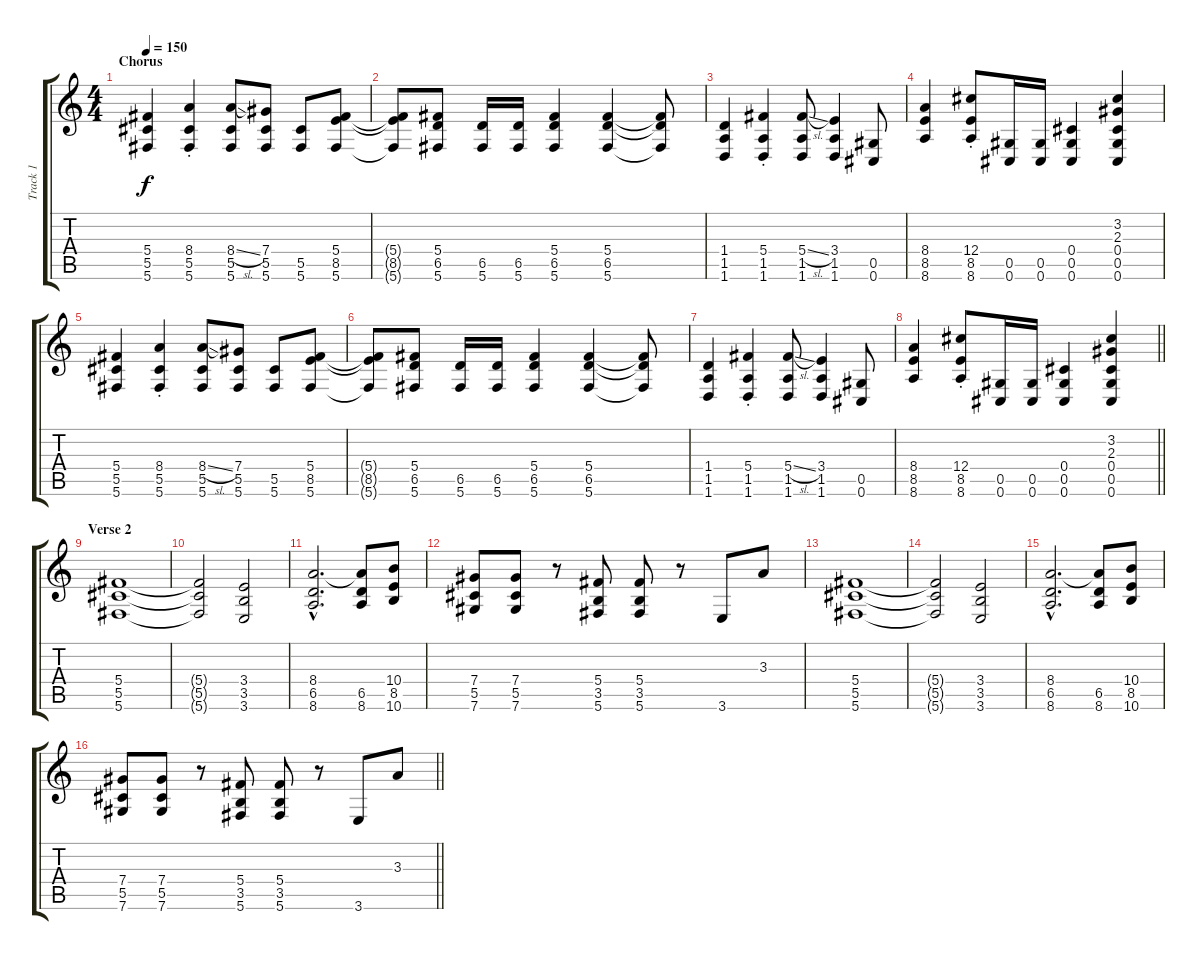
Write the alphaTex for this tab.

\track ("Track 1" "Track 1") {instrument overdrivenguitar}
\staff {score tabs}
\tuning (Eb4 Bb3 Gb3 Db3 Ab2 Db2) {hide}
\ts (4 4)
\section ("" "Chorus")
\tempo 150
\clef g2
\ks c
(5.4 5.5 5.6).4{dy f} (8.4{st} 5.5 5.6).4 (8.4{sl} 5.5 5.6).8 (7.4 5.5 5.6).8 (5.5 5.6).8 (5.4 8.5 5.6).8 |
(5.4{t} 8.5{t} 5.6{t}).8 (5.4 6.5 5.6).8 (6.5 5.6).16 (6.5 5.6).16 (5.4 6.5 5.6).4 (5.4 6.5 5.6).4 (5.4{t} 6.5{t} 5.6{t}).8 |
(1.4 1.5 1.6).4 (5.4{st} 1.5 1.6).4 (5.4{sl} 1.5 1.6).8 (3.4 1.5 1.6).4 (0.5 0.6).8 |
(8.4 8.5 8.6).4 (12.4{st} 8.5 8.6).8 (0.5 0.6).16 (0.5 0.6).16 (0.4 0.5 0.6).4 (3.2 2.3 0.4 0.5 0.6).4 |
(5.4 5.5 5.6).4 (8.4{st} 5.5 5.6).4 (8.4{sl} 5.5 5.6).8 (7.4 5.5 5.6).8 (5.5 5.6).8 (5.4 8.5 5.6).8 |
(5.4{t} 8.5{t} 5.6{t}).8 (5.4 6.5 5.6).8 (6.5 5.6).16 (6.5 5.6).16 (5.4 6.5 5.6).4 (5.4 6.5 5.6).4 (5.4{t} 6.5{t} 5.6{t}).8 |
(1.4 1.5 1.6).4 (5.4{st} 1.5 1.6).4 (5.4{sl} 1.5 1.6).8 (3.4 1.5 1.6).4 (0.5 0.6).8 |
\barLineRight lightlight
(8.4 8.5 8.6).4 (12.4{st} 8.5 8.6).8 (0.5 0.6).16 (0.5 0.6).16 (0.4 0.5 0.6).4 (3.2 2.3 0.4 0.5 0.6).4 |
\section ("" "Verse 2")
(5.4 5.5 5.6).1 |
(5.4{t} 5.5{t} 5.6{t}).2 (3.4 3.5 3.6).2 |
(8.4{hac} 6.5{hac} 8.6{hac}).2{d} (8.4{t} 6.5 8.6).8 (10.4 8.5 10.6).8 |
(7.4 5.5 7.6).8 (7.4 5.5 7.6).8 r.8 (5.4 3.5 5.6).8 (5.4 3.5 5.6).8 r.8 3.6.8 3.3.8 |
(5.4 5.5 5.6).1 |
(5.4{t} 5.5{t} 5.6{t}).2 (3.4 3.5 3.6).2 |
(8.4{hac} 6.5{hac} 8.6{hac}).2{d} (8.4{t} 6.5 8.6).8 (10.4 8.5 10.6).8 |
\barLineRight lightlight
(7.4 5.5 7.6).8 (7.4 5.5 7.6).8 r.8 (5.4 3.5 5.6).8 (5.4 3.5 5.6).8 r.8 3.6.8 3.3.8
